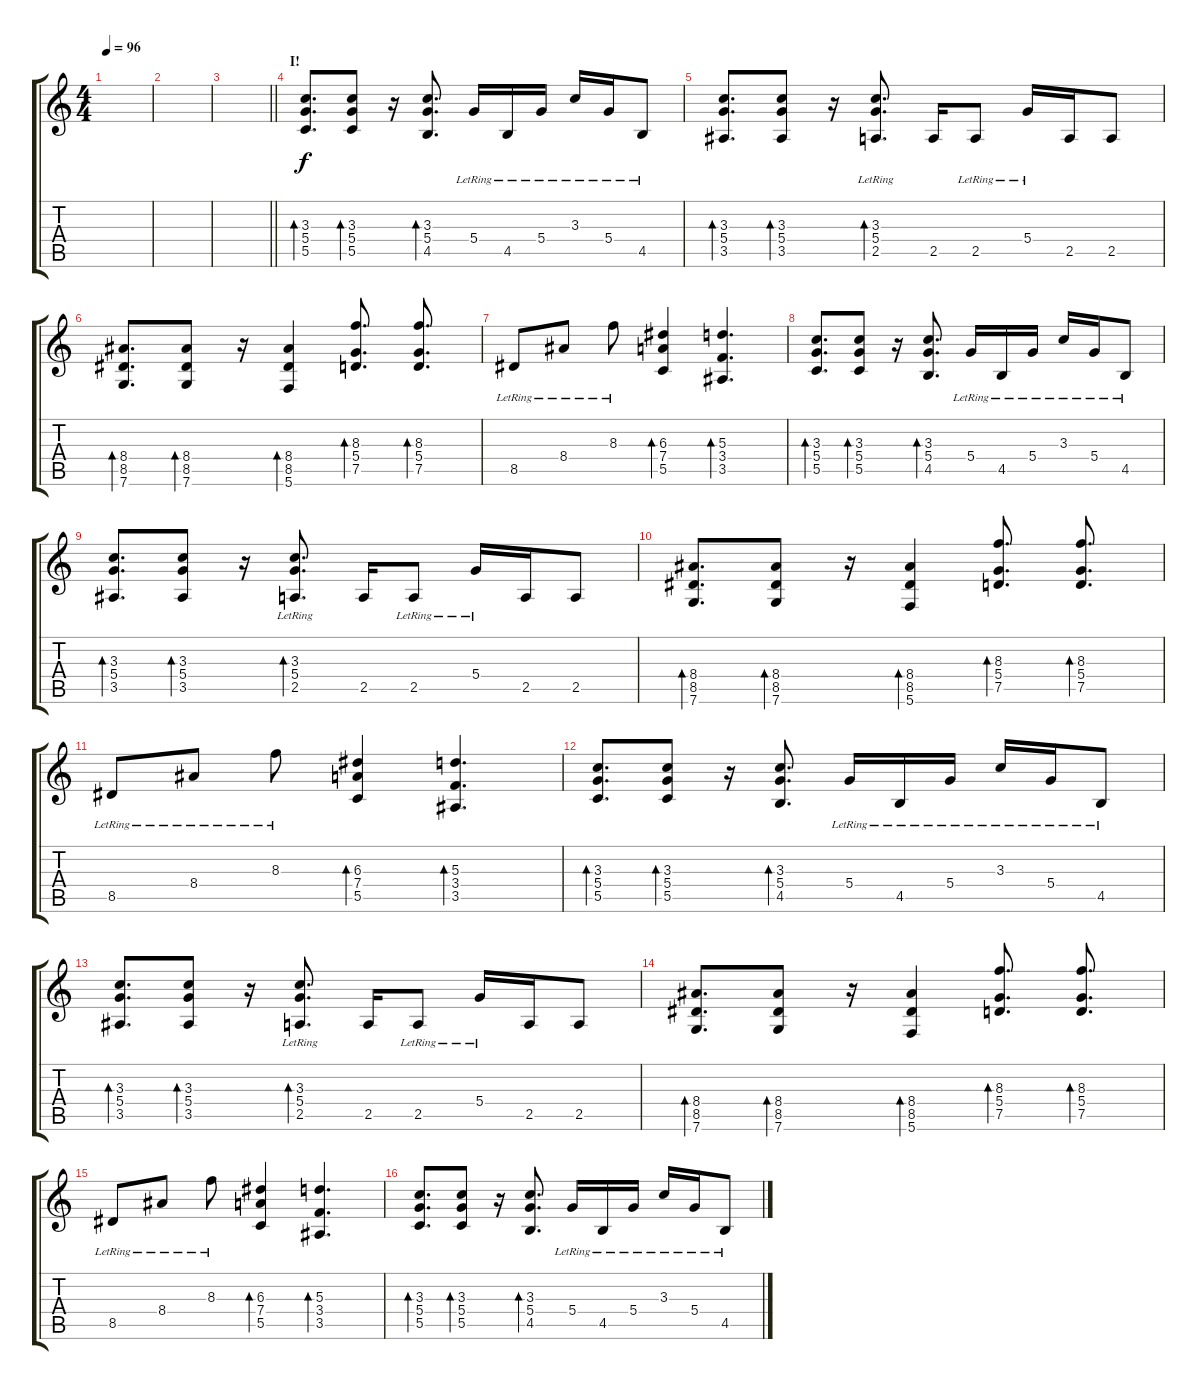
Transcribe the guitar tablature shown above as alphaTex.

\track "" {instrument distortionguitar}
\staff {score tabs}
\tuning (G4 E4 A3 D3 G2 C2) {hide}
\ts (4 4)
\tempo 96
\clef g2
\ks c
|
|
\barLineRight lightlight
|
\section ("" "I!")
(3.3 5.4 5.5).8{d bd 60} (3.3 5.4 5.5).8{bd 60} r.16 (3.3 5.4 4.5).8{d bd 60} 5.4{lr}.16 4.5{lr}.16 5.4{lr}.16 3.3{lr}.16 5.4{lr}.16 4.5{lr}.8 |
(3.3 5.4 3.5).8{d bd 60} (3.3 5.4 3.5).8{bd 60} r.16 (3.3{lr} 5.4{lr} 2.5{lr}).8{d bd 60} 2.5.16 2.5{lr}.8 5.4{lr}.16 2.5.16 2.5.8 |
(8.4 8.5 7.6).8{d bd 60} (8.4 8.5 7.6).8{bd 60} r.16 (8.4 8.5 5.6).4{bd 60} (8.3 5.4 7.5).8{d bd 60} (8.3 5.4 7.5).8{d bd 60} |
8.5{lr}.8 8.4{lr}.8 8.3{lr}.8 (6.3 7.4 5.5).4{bd 60} (5.3 3.4 3.5).4{d bd 60} |
(3.3 5.4 5.5).8{d bd 60} (3.3 5.4 5.5).8{bd 60} r.16 (3.3 5.4 4.5).8{d bd 60} 5.4{lr}.16 4.5{lr}.16 5.4{lr}.16 3.3{lr}.16 5.4{lr}.16 4.5{lr}.8 |
(3.3 5.4 3.5).8{d bd 60} (3.3 5.4 3.5).8{bd 60} r.16 (3.3{lr} 5.4{lr} 2.5{lr}).8{d bd 60} 2.5.16 2.5{lr}.8 5.4{lr}.16 2.5.16 2.5.8 |
(8.4 8.5 7.6).8{d bd 60} (8.4 8.5 7.6).8{bd 60} r.16 (8.4 8.5 5.6).4{bd 60} (8.3 5.4 7.5).8{d bd 60} (8.3 5.4 7.5).8{d bd 60} |
8.5{lr}.8 8.4{lr}.8 8.3{lr}.8 (6.3 7.4 5.5).4{bd 60} (5.3 3.4 3.5).4{d bd 60} |
(3.3 5.4 5.5).8{d bd 60} (3.3 5.4 5.5).8{bd 60} r.16 (3.3 5.4 4.5).8{d bd 60} 5.4{lr}.16 4.5{lr}.16 5.4{lr}.16 3.3{lr}.16 5.4{lr}.16 4.5{lr}.8 |
(3.3 5.4 3.5).8{d bd 60} (3.3 5.4 3.5).8{bd 60} r.16 (3.3{lr} 5.4{lr} 2.5{lr}).8{d bd 60} 2.5.16 2.5{lr}.8 5.4{lr}.16 2.5.16 2.5.8 |
(8.4 8.5 7.6).8{d bd 60} (8.4 8.5 7.6).8{bd 60} r.16 (8.4 8.5 5.6).4{bd 60} (8.3 5.4 7.5).8{d bd 60} (8.3 5.4 7.5).8{d bd 60} |
8.5{lr}.8 8.4{lr}.8 8.3{lr}.8 (6.3 7.4 5.5).4{bd 60} (5.3 3.4 3.5).4{d bd 60} |
(3.3 5.4 5.5).8{d bd 60} (3.3 5.4 5.5).8{bd 60} r.16 (3.3 5.4 4.5).8{d bd 60} 5.4{lr}.16 4.5{lr}.16 5.4{lr}.16 3.3{lr}.16 5.4{lr}.16 4.5{lr}.8
